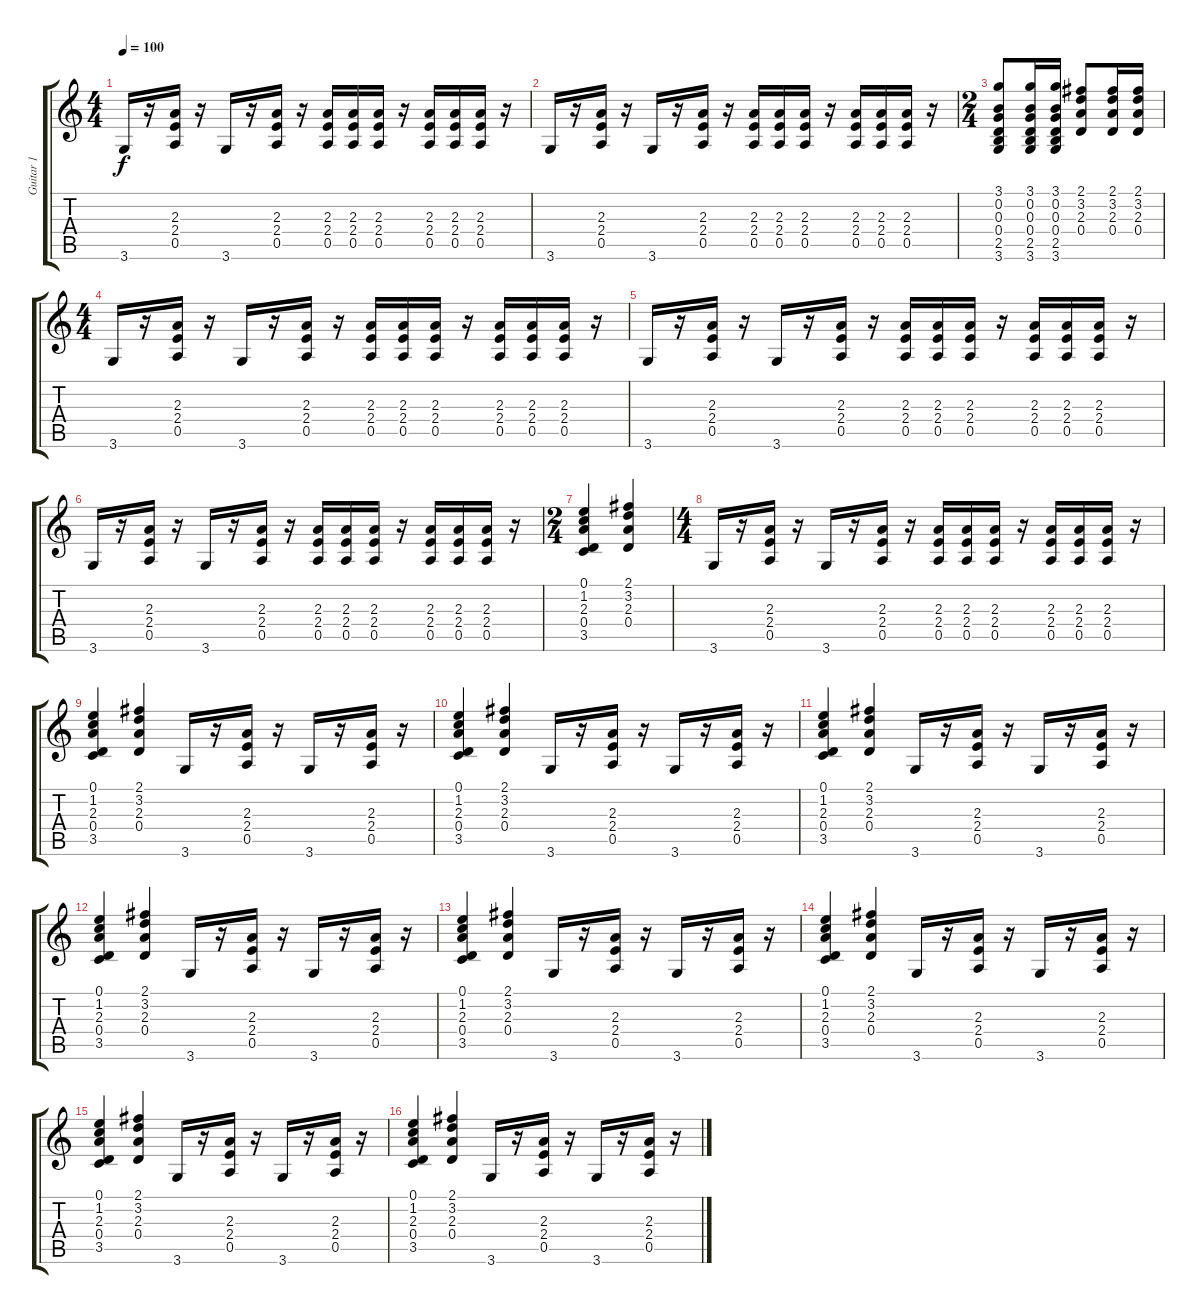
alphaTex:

\track ("Guitar 1" "Guitar 1") {instrument acousticguitarsteel}
\staff {score tabs}
\tuning (E4 B3 G3 D3 A2 E2) {hide}
\ts (4 4)
\tempo 100
\clef g2
\ks c
3.6.16{dy f} r.16 (2.3 2.4 0.5).16 r.16 3.6.16 r.16 (2.3 2.4 0.5).16 r.16 (2.3 2.4 0.5).16 (2.3 2.4 0.5).16 (2.3 2.4 0.5).16 r.16 (2.3 2.4 0.5).16 (2.3 2.4 0.5).16 (2.3 2.4 0.5).16 r.16 |
3.6.16 r.16 (2.3 2.4 0.5).16 r.16 3.6.16 r.16 (2.3 2.4 0.5).16 r.16 (2.3 2.4 0.5).16 (2.3 2.4 0.5).16 (2.3 2.4 0.5).16 r.16 (2.3 2.4 0.5).16 (2.3 2.4 0.5).16 (2.3 2.4 0.5).16 r.16 |
\ts (2 4)
(3.1 0.2 0.3 0.4 2.5 3.6).8 (3.1 0.2 0.3 0.4 2.5 3.6).16 (3.1 0.2 0.3 0.4 2.5 3.6).16 (2.1 3.2 2.3 0.4).8 (2.1 3.2 2.3 0.4).16 (2.1 3.2 2.3 0.4).16 |
\ts (4 4)
3.6.16 r.16 (2.3 2.4 0.5).16 r.16 3.6.16 r.16 (2.3 2.4 0.5).16 r.16 (2.3 2.4 0.5).16 (2.3 2.4 0.5).16 (2.3 2.4 0.5).16 r.16 (2.3 2.4 0.5).16 (2.3 2.4 0.5).16 (2.3 2.4 0.5).16 r.16 |
3.6.16 r.16 (2.3 2.4 0.5).16 r.16 3.6.16 r.16 (2.3 2.4 0.5).16 r.16 (2.3 2.4 0.5).16 (2.3 2.4 0.5).16 (2.3 2.4 0.5).16 r.16 (2.3 2.4 0.5).16 (2.3 2.4 0.5).16 (2.3 2.4 0.5).16 r.16 |
3.6.16 r.16 (2.3 2.4 0.5).16 r.16 3.6.16 r.16 (2.3 2.4 0.5).16 r.16 (2.3 2.4 0.5).16 (2.3 2.4 0.5).16 (2.3 2.4 0.5).16 r.16 (2.3 2.4 0.5).16 (2.3 2.4 0.5).16 (2.3 2.4 0.5).16 r.16 |
\ts (2 4)
(0.1 1.2 2.3 0.4 3.5).4 (2.1 3.2 2.3 0.4).4 |
\ts (4 4)
3.6.16 r.16 (2.3 2.4 0.5).16 r.16 3.6.16 r.16 (2.3 2.4 0.5).16 r.16 (2.3 2.4 0.5).16 (2.3 2.4 0.5).16 (2.3 2.4 0.5).16 r.16 (2.3 2.4 0.5).16 (2.3 2.4 0.5).16 (2.3 2.4 0.5).16 r.16 |
(0.1 1.2 2.3 0.4 3.5).4 (2.1 3.2 2.3 0.4).4 3.6.16 r.16 (2.3 2.4 0.5).16 r.16 3.6.16 r.16 (2.3 2.4 0.5).16 r.16 |
(0.1 1.2 2.3 0.4 3.5).4 (2.1 3.2 2.3 0.4).4 3.6.16 r.16 (2.3 2.4 0.5).16 r.16 3.6.16 r.16 (2.3 2.4 0.5).16 r.16 |
(0.1 1.2 2.3 0.4 3.5).4 (2.1 3.2 2.3 0.4).4 3.6.16 r.16 (2.3 2.4 0.5).16 r.16 3.6.16 r.16 (2.3 2.4 0.5).16 r.16 |
(0.1 1.2 2.3 0.4 3.5).4 (2.1 3.2 2.3 0.4).4 3.6.16 r.16 (2.3 2.4 0.5).16 r.16 3.6.16 r.16 (2.3 2.4 0.5).16 r.16 |
(0.1 1.2 2.3 0.4 3.5).4 (2.1 3.2 2.3 0.4).4 3.6.16 r.16 (2.3 2.4 0.5).16 r.16 3.6.16 r.16 (2.3 2.4 0.5).16 r.16 |
(0.1 1.2 2.3 0.4 3.5).4 (2.1 3.2 2.3 0.4).4 3.6.16 r.16 (2.3 2.4 0.5).16 r.16 3.6.16 r.16 (2.3 2.4 0.5).16 r.16 |
(0.1 1.2 2.3 0.4 3.5).4 (2.1 3.2 2.3 0.4).4 3.6.16 r.16 (2.3 2.4 0.5).16 r.16 3.6.16 r.16 (2.3 2.4 0.5).16 r.16 |
(0.1 1.2 2.3 0.4 3.5).4 (2.1 3.2 2.3 0.4).4 3.6.16 r.16 (2.3 2.4 0.5).16 r.16 3.6.16 r.16 (2.3 2.4 0.5).16 r.16
